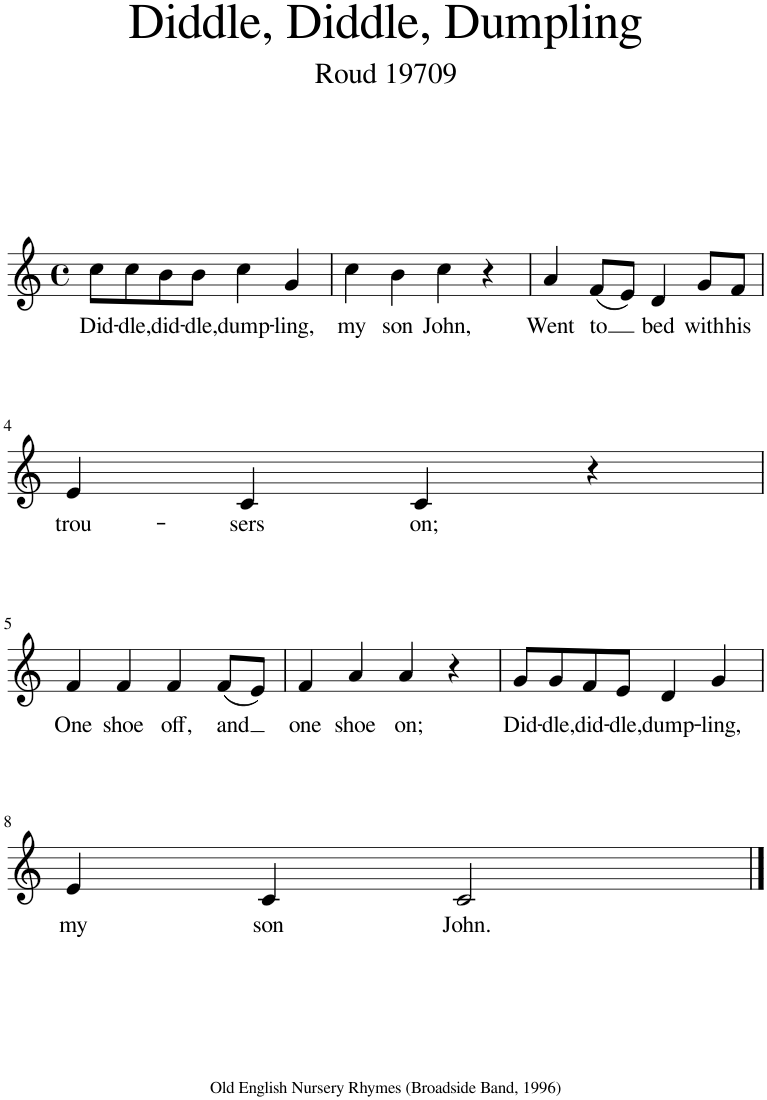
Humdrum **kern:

**kern	**text
*part1	*part1
*staff1	*staff1
*I"Piano	*
*I'Pno.	*
*clefG2	*
*k[]	*
*M4/4	*
*met(c)	*
=1	=1
!	!LO:LY:b
8cc\L	Did-
!	!LO:LY:b
8cc\	-dle,
!	!LO:LY:b
8b\	did-
!	!LO:LY:b
8b\J	-dle,
!	!LO:LY:b
4cc\	dump-
!	!LO:LY:b
4g/	-ling,
=2	=2
!	!LO:LY:b
4cc\	my
!	!LO:LY:b
4b\	son
!	!LO:LY:b
4cc\	John,
4r	.
=3	=3
!	!LO:LY:b
4a/	Went
!	!LO:LY:b
(8f/L	to
8e/J)	.
!	!LO:LY:b
4d/	bed
!	!LO:LY:b
8g/L	with
!	!LO:LY:b
8f/J	his
!!LO:LB:g=z
=4	=4
!	!LO:LY:b
4e/	trou-
!	!LO:LY:b
4c/	-sers
!	!LO:LY:b
4c/	on;
4r	.
!!LO:LB:g=z
=5	=5
!	!LO:LY:b
4f/	One
!	!LO:LY:b
4f/	shoe
!	!LO:LY:b
4f/	off,
!	!LO:LY:b
(8f/L	and
8e/J)	.
=6	=6
!	!LO:LY:b
4f/	one
!	!LO:LY:b
4a/	shoe
!	!LO:LY:b
4a/	on;
4r	.
=7	=7
!	!LO:LY:b
8g/L	Did-
!	!LO:LY:b
8g/	-dle,
!	!LO:LY:b
8f/	did-
!	!LO:LY:b
8e/J	-dle,
!	!LO:LY:b
4d/	dump-
!	!LO:LY:b
4g/	-ling,
!!LO:LB:g=z
=8	=8
!	!LO:LY:b
4e/	my
!	!LO:LY:b
4c/	son
!	!LO:LY:b
2c/	John.
==	==
*-	*-
